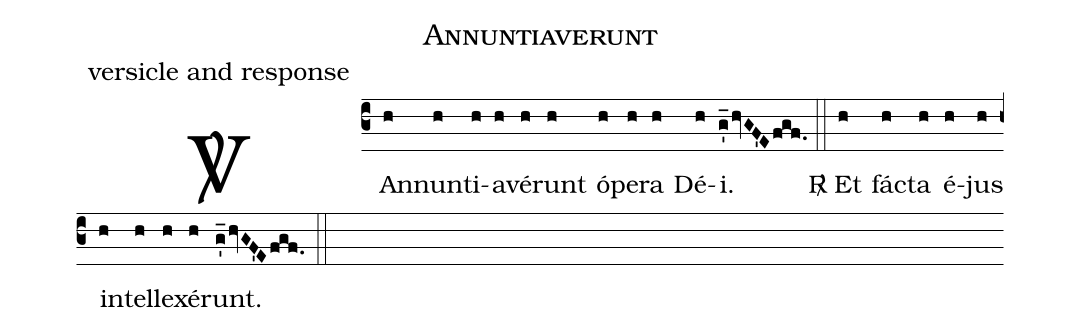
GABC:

name: Annuntiaverunt;
office-part: versicle and response;
%%
% The syntax in this part is called gabc. Please refer to http://home.gna.org/gregorio/gabc/#basis

(c3)<sp>V/</sp>~An(h)nun(h)ti(h)a(h)vé(h)runt(h) ó(h)pe(h)ra(h) Dé(h)i.(g'_hvGF'Efgf.) (::)
<sp>R/</sp>~Et(h) fá(h)cta(h) é(h)jus(h) in(h)tel(h)le(h)xé(h)runt.(g'_hvGF'Efgf.) (::)
